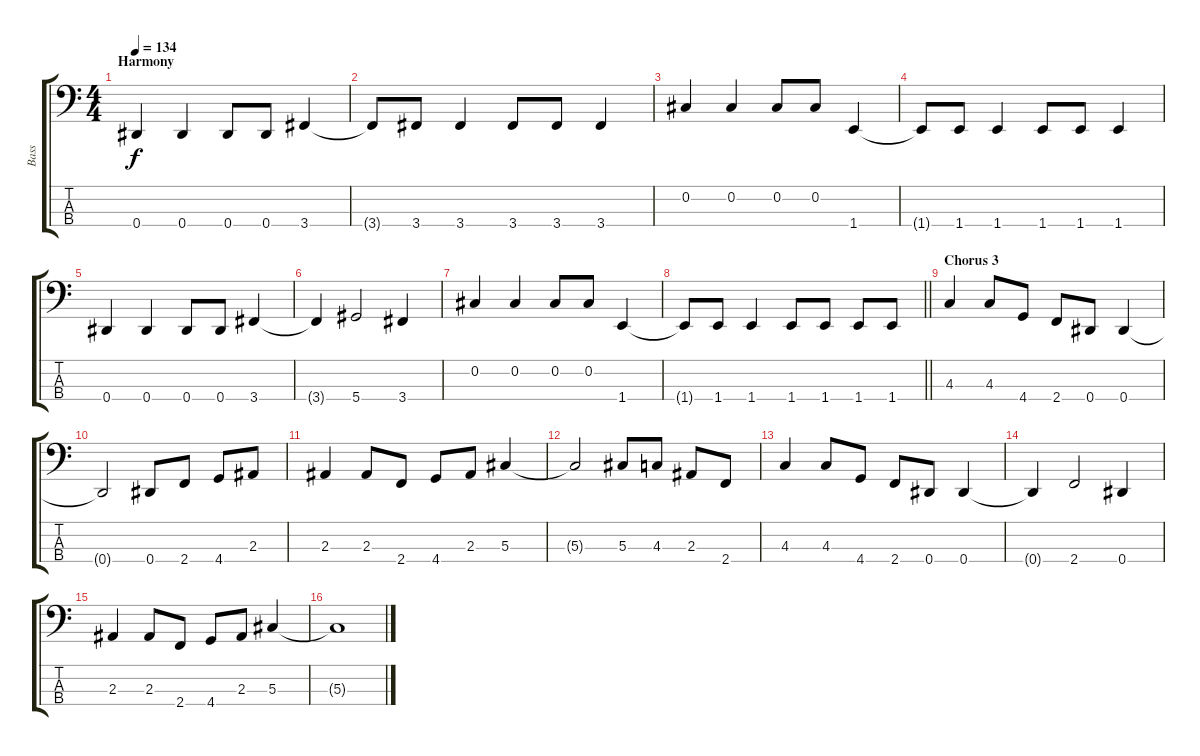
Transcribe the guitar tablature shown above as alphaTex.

\track ("Bass" "Bass") {instrument electricbasspick}
\staff {score tabs}
\tuning (Gb2 Db2 Ab1 Eb1) {hide}
\ts (4 4)
\section ("" "Harmony")
\tempo 134
\clef f4
\ks c
0.4.4{dy f} 0.4.4 0.4.8 0.4.8 3.4.4 |
3.4{t}.8 3.4.8 3.4.4 3.4.8 3.4.8 3.4.4 |
0.2.4 0.2.4 0.2.8 0.2.8 1.4.4 |
1.4{t}.8 1.4.8 1.4.4 1.4.8 1.4.8 1.4.4 |
0.4.4 0.4.4 0.4.8 0.4.8 3.4.4 |
3.4{t}.4 5.4.2 3.4.4 |
0.2.4 0.2.4 0.2.8 0.2.8 1.4.4 |
\barLineRight lightlight
1.4{t}.8 1.4.8 1.4.4 1.4.8 1.4.8 1.4.8 1.4.8 |
\section ("" "Chorus 3")
4.3.4 4.3.8 4.4.8 2.4.8 0.4.8 0.4.4 |
0.4{t}.2 0.4.8 2.4.8 4.4.8 2.3.8 |
2.3.4 2.3.8 2.4.8 4.4.8 2.3.8 5.3.4 |
5.3{t}.2 5.3.8 4.3.8 2.3.8 2.4.8 |
4.3.4 4.3.8 4.4.8 2.4.8 0.4.8 0.4.4 |
0.4{t}.4 2.4.2 0.4.4 |
2.3.4 2.3.8 2.4.8 4.4.8 2.3.8 5.3.4 |
5.3{t}.1
